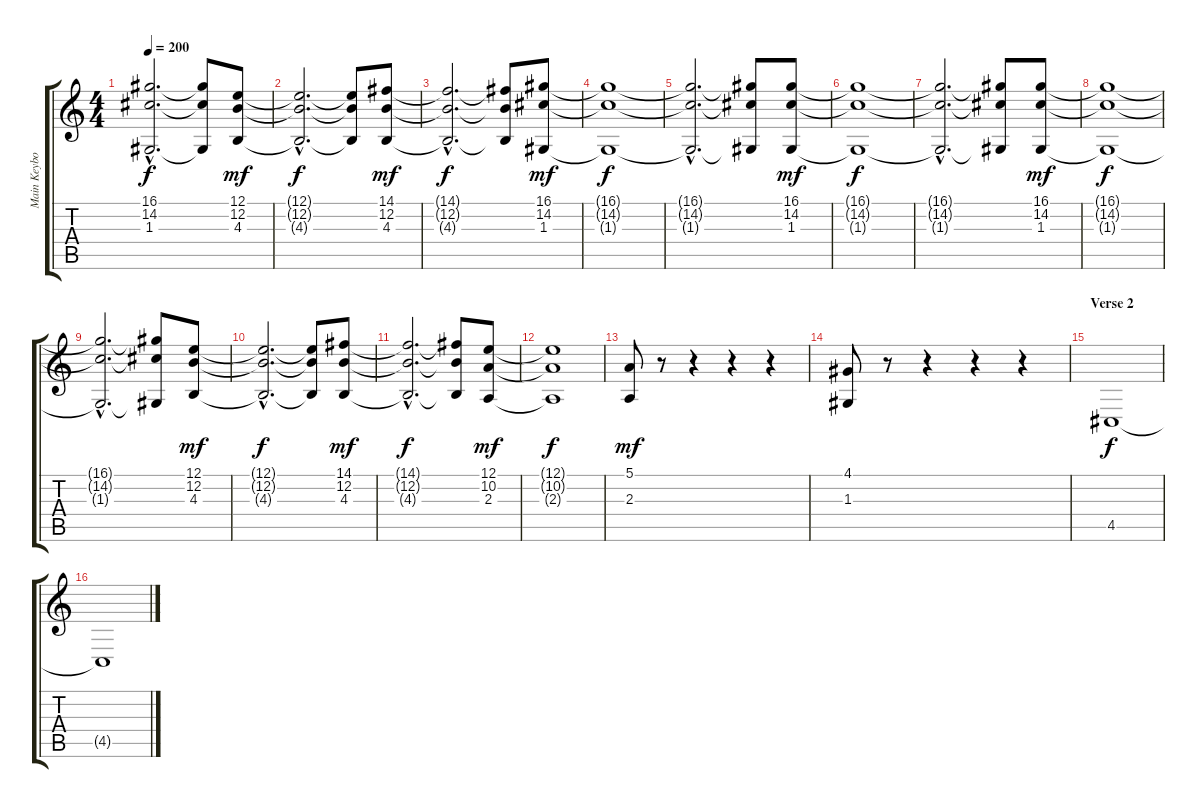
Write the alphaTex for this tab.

\track ("Main Keyboards" "Main Keybo") {instrument stringensemble1}
\staff {score tabs}
\tuning (E4 B3 G3 D3 A2 E2) {hide}
\ts (4 4)
\tempo 200
\clef g2
\ks c
(16.1{hac t} 14.2{hac t} 1.3{hac t}).2{d dy f} (16.1{t} 14.2{t} 1.3{t}).8 (12.1 12.2 4.3).8{dy mf} |
(12.1{hac t} 12.2{hac t} 4.3{hac t}).2{d dy f} (12.1{t} 12.2{t} 4.3{t}).8 (14.1 12.2 4.3).8{dy mf} |
(14.1{hac t} 12.2{hac t} 4.3{hac t}).2{d dy f} (14.1{t} 12.2{t} 4.3{t}).8 (16.1 14.2 1.3).8{dy mf} |
(16.1{t} 14.2{t} 1.3{t}).1{dy f} |
(16.1{hac t} 14.2{hac t} 1.3{hac t}).2{d} (16.1{t} 14.2{t} 1.3{t}).8 (16.1 14.2 1.3).8{dy mf} |
(16.1{t} 14.2{t} 1.3{t}).1{dy f} |
(16.1{hac t} 14.2{hac t} 1.3{hac t}).2{d} (16.1{t} 14.2{t} 1.3{t}).8 (16.1 14.2 1.3).8{dy mf} |
(16.1{t} 14.2{t} 1.3{t}).1{dy f} |
(16.1{hac t} 14.2{hac t} 1.3{hac t}).2{d} (16.1{t} 14.2{t} 1.3{t}).8 (12.1 12.2 4.3).8{dy mf} |
(12.1{hac t} 12.2{hac t} 4.3{hac t}).2{d dy f} (12.1{t} 12.2{t} 4.3{t}).8 (14.1 12.2 4.3).8{dy mf} |
(14.1{hac t} 12.2{hac t} 4.3{hac t}).2{d dy f} (14.1{t} 12.2{t} 4.3{t}).8 (12.1 10.2 2.3).8{dy mf} |
(12.1{t} 10.2{t} 2.3{t}).1{dy f} |
(5.1 2.3).8{dy mf} r.8 r.4 r.4 r.4 |
(4.1 1.3).8 r.8 r.4 r.4 r.4 |
\section ("" "Verse 2")
4.5.1{dy f} |
4.5{t}.1
